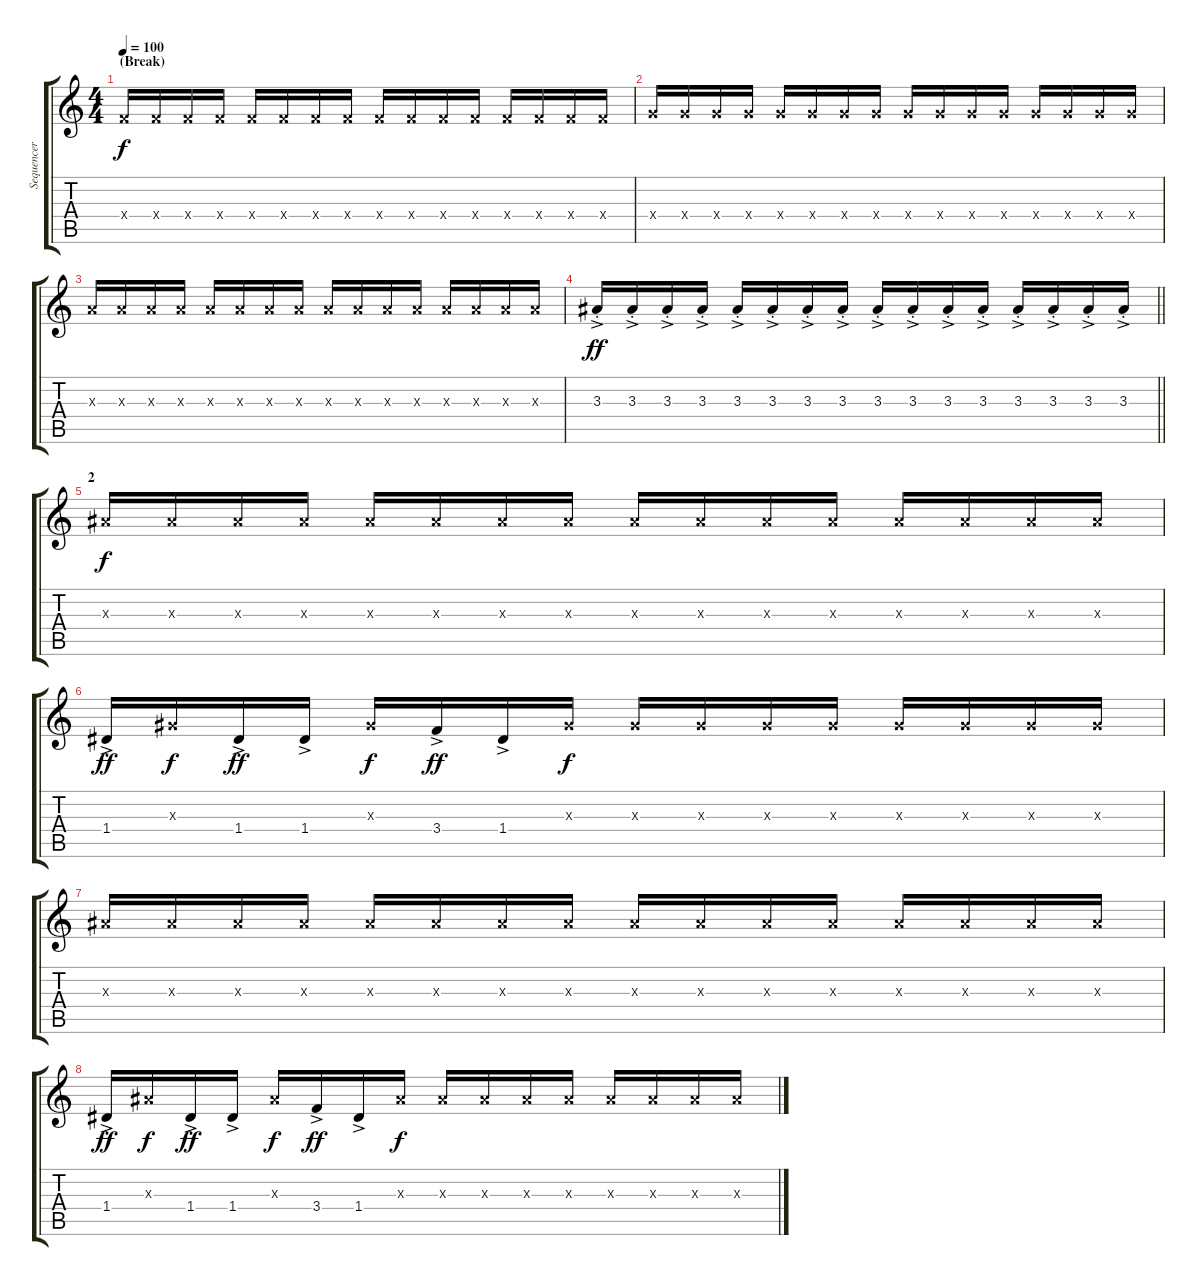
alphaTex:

\track ("Sequencer" "Sequencer") {instrument electricguitarmuted}
\staff {score tabs}
\tuning (E4 B3 G3 D3 A2 E2) {hide}
\ts (4 4)
\section ("" "(Break)")
\tempo 100
\clef g2
\ks c
3.4{x}.16{dy f} 3.4{x}.16 3.4{x}.16 3.4{x}.16 3.4{x}.16 3.4{x}.16 3.4{x}.16 3.4{x}.16 3.4{x}.16 3.4{x}.16 3.4{x}.16 3.4{x}.16 3.4{x}.16 3.4{x}.16 3.4{x}.16 3.4{x}.16 |
5.4{x}.16 5.4{x}.16 5.4{x}.16 5.4{x}.16 5.4{x}.16 5.4{x}.16 5.4{x}.16 5.4{x}.16 5.4{x}.16 5.4{x}.16 5.4{x}.16 5.4{x}.16 5.4{x}.16 5.4{x}.16 5.4{x}.16 5.4{x}.16 |
2.3{x}.16 2.3{x}.16 2.3{x}.16 2.3{x}.16 2.3{x}.16 2.3{x}.16 2.3{x}.16 2.3{x}.16 2.3{x}.16 2.3{x}.16 2.3{x}.16 2.3{x}.16 2.3{x}.16 2.3{x}.16 2.3{x}.16 2.3{x}.16 |
\barLineRight lightlight
3.3{ac st}.16{dy ff} 3.3{ac st}.16 3.3{ac st}.16 3.3{ac st}.16 3.3{ac st}.16 3.3{ac st}.16 3.3{ac st}.16 3.3{ac st}.16 3.3{ac st}.16 3.3{ac st}.16 3.3{ac st}.16 3.3{ac st}.16 3.3{ac st}.16 3.3{ac st}.16 3.3{ac st}.16 3.3{ac st}.16 |
\section ("" "2")
3.3{x}.16{dy f} 3.3{x}.16 3.3{x}.16 3.3{x}.16 3.3{x}.16 3.3{x}.16 3.3{x}.16 3.3{x}.16 3.3{x}.16 3.3{x}.16 3.3{x}.16 3.3{x}.16 3.3{x}.16 3.3{x}.16 3.3{x}.16 3.3{x}.16 |
1.4{ac}.16{dy ff} 1.3{x}.16{dy f} 1.4{ac}.16{dy ff} 1.4{ac}.16 1.3{x}.16{dy f} 3.4{ac}.16{dy ff} 1.4{ac}.16 1.3{x}.16{dy f} 1.3{x}.16 1.3{x}.16 1.3{x}.16 1.3{x}.16 1.3{x}.16 1.3{x}.16 1.3{x}.16 1.3{x}.16 |
3.3{x}.16 3.3{x}.16 3.3{x}.16 3.3{x}.16 3.3{x}.16 3.3{x}.16 3.3{x}.16 3.3{x}.16 3.3{x}.16 3.3{x}.16 3.3{x}.16 3.3{x}.16 3.3{x}.16 3.3{x}.16 3.3{x}.16 3.3{x}.16 |
1.4{ac}.16{dy ff} 3.3{x}.16{dy f} 1.4{ac}.16{dy ff} 1.4{ac}.16 3.3{x}.16{dy f} 3.4{ac}.16{dy ff} 1.4{ac}.16 3.3{x}.16{dy f} 3.3{x}.16 3.3{x}.16 3.3{x}.16 3.3{x}.16 3.3{x}.16 3.3{x}.16 3.3{x}.16 3.3{x}.16
